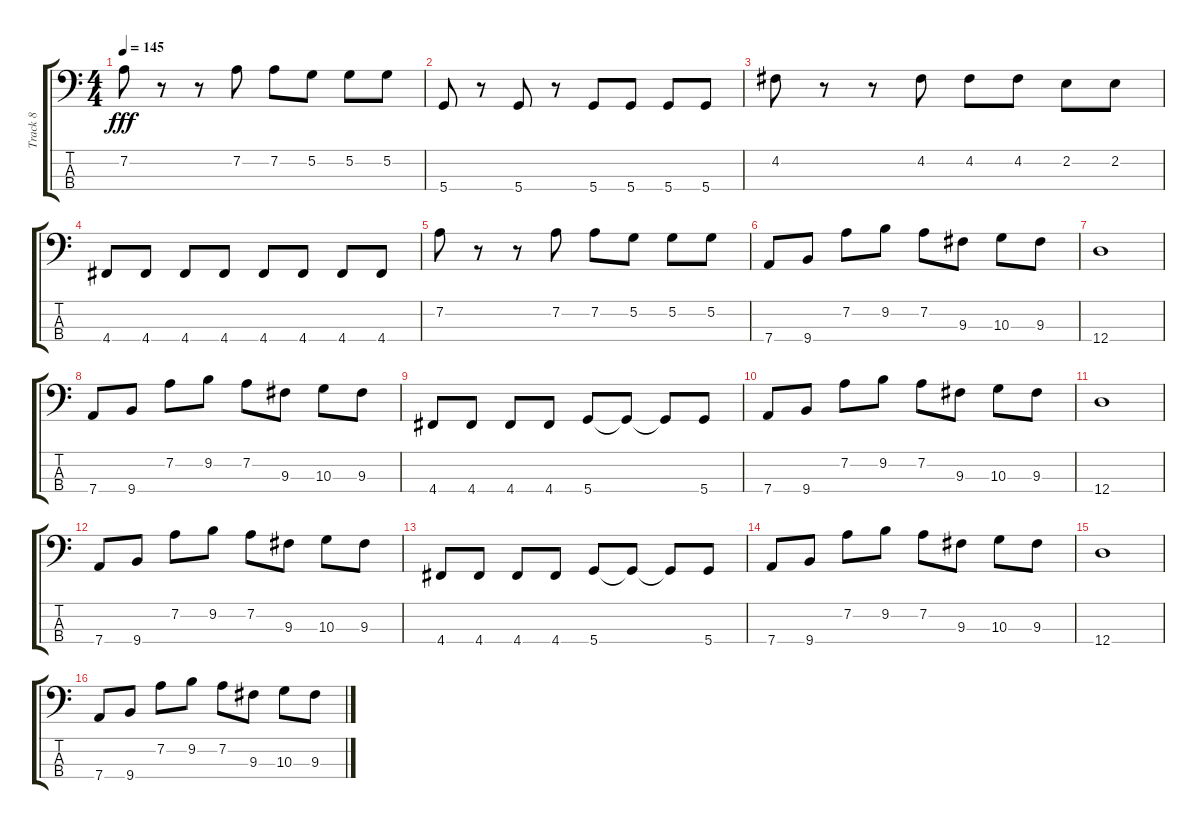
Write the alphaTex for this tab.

\track ("Track 8" "Track 8") {instrument electricbassfinger}
\staff {score tabs}
\tuning (G2 D2 A1 D1) {hide}
\ts (4 4)
\tempo 145
\clef f4
\ks c
7.2.8{dy fff} r.8 r.8 7.2.8 7.2.8 5.2.8 5.2.8 5.2.8 |
5.4.8 r.8 5.4.8 r.8 5.4.8 5.4.8 5.4.8 5.4.8 |
4.2.8 r.8 r.8 4.2.8 4.2.8 4.2.8 2.2.8 2.2.8 |
4.4.8 4.4.8 4.4.8 4.4.8 4.4.8 4.4.8 4.4.8 4.4.8 |
7.2.8 r.8 r.8 7.2.8 7.2.8 5.2.8 5.2.8 5.2.8 |
7.4.8 9.4.8 7.2.8 9.2.8 7.2.8 9.3.8 10.3.8 9.3.8 |
12.4.1 |
7.4.8 9.4.8 7.2.8 9.2.8 7.2.8 9.3.8 10.3.8 9.3.8 |
4.4.8 4.4.8 4.4.8 4.4.8 5.4.8 5.4{t}.8 5.4{t}.8 5.4.8 |
7.4.8 9.4.8 7.2.8 9.2.8 7.2.8 9.3.8 10.3.8 9.3.8 |
12.4.1 |
7.4.8 9.4.8 7.2.8 9.2.8 7.2.8 9.3.8 10.3.8 9.3.8 |
4.4.8 4.4.8 4.4.8 4.4.8 5.4.8 5.4{t}.8 5.4{t}.8 5.4.8 |
7.4.8 9.4.8 7.2.8 9.2.8 7.2.8 9.3.8 10.3.8 9.3.8 |
12.4.1 |
7.4.8 9.4.8 7.2.8 9.2.8 7.2.8 9.3.8 10.3.8 9.3.8
